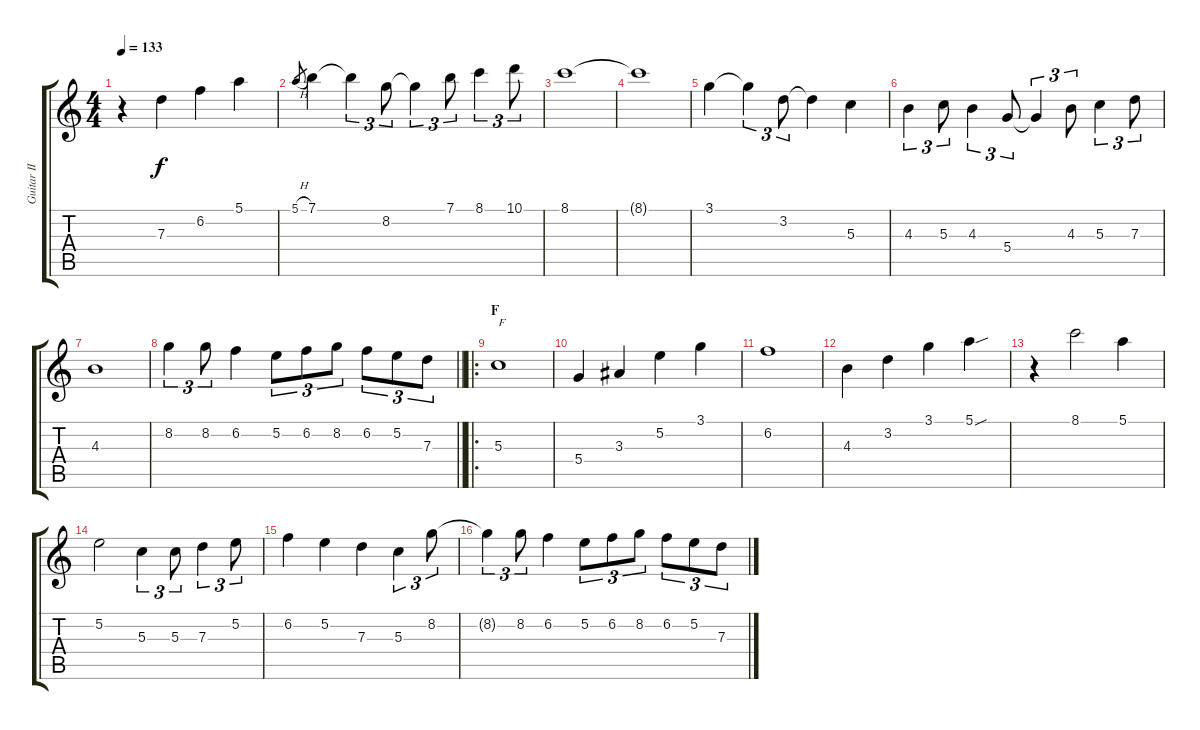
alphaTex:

\track ("Guitar II" "Guitar II") {instrument acousticguitarnylon}
\staff {score tabs}
\tuning (E4 B3 G3 D3 A2 E2) {hide}
\ts (4 4)
\tempo 133
\clef g2
\ks c
r.4{dy f} 7.3.4 6.2.4 5.1.4 |
5.1{h}.8{gr} 7.1.4 7.1{t}.4{tu (3 2)} 8.2.8{tu (3 2)} 8.2{t}.4{tu (3 2)} 7.1.8{tu (3 2)} 8.1.4{tu (3 2)} 10.1.8{tu (3 2)} |
8.1.1 |
8.1{t}.1 |
3.1.4 3.1{t}.4{tu (3 2)} 3.2.8{tu (3 2)} 3.2{t}.4 5.3.4 |
4.3.4{tu (3 2)} 5.3.8{tu (3 2)} 4.3.4{tu (3 2)} 5.4.8{tu (3 2)} 5.4{t}.4{tu (3 2)} 4.3.8{tu (3 2)} 5.3.4{tu (3 2)} 7.3.8{tu (3 2)} |
4.3.1 |
\barLineRight lightlight
8.2.4{tu (3 2)} 8.2.8{tu (3 2)} 6.2.4 5.2.8{tu (3 2)} 6.2.8{tu (3 2)} 8.2.8{tu (3 2)} 6.2.8{tu (3 2)} 5.2.8{tu (3 2)} 7.3.8{tu (3 2)} |
\ro
\section ("" "F")
5.3.1{txt "F"} |
5.4.4 3.3.4 5.2.4 3.1.4 |
6.2.1 |
4.3.4 3.2.4 3.1.4 5.1{sou}.4 |
r.4 8.1.2 5.1.4 |
5.2.2 5.3.4{tu (3 2)} 5.3.8{tu (3 2)} 7.3.4{tu (3 2)} 5.2.8{tu (3 2)} |
6.2.4 5.2.4 7.3.4 5.3.4{tu (3 2)} 8.2.8{tu (3 2)} |
8.2{t}.4{tu (3 2)} 8.2.8{tu (3 2)} 6.2.4 5.2.8{tu (3 2)} 6.2.8{tu (3 2)} 8.2.8{tu (3 2)} 6.2.8{tu (3 2)} 5.2.8{tu (3 2)} 7.3.8{tu (3 2)}
